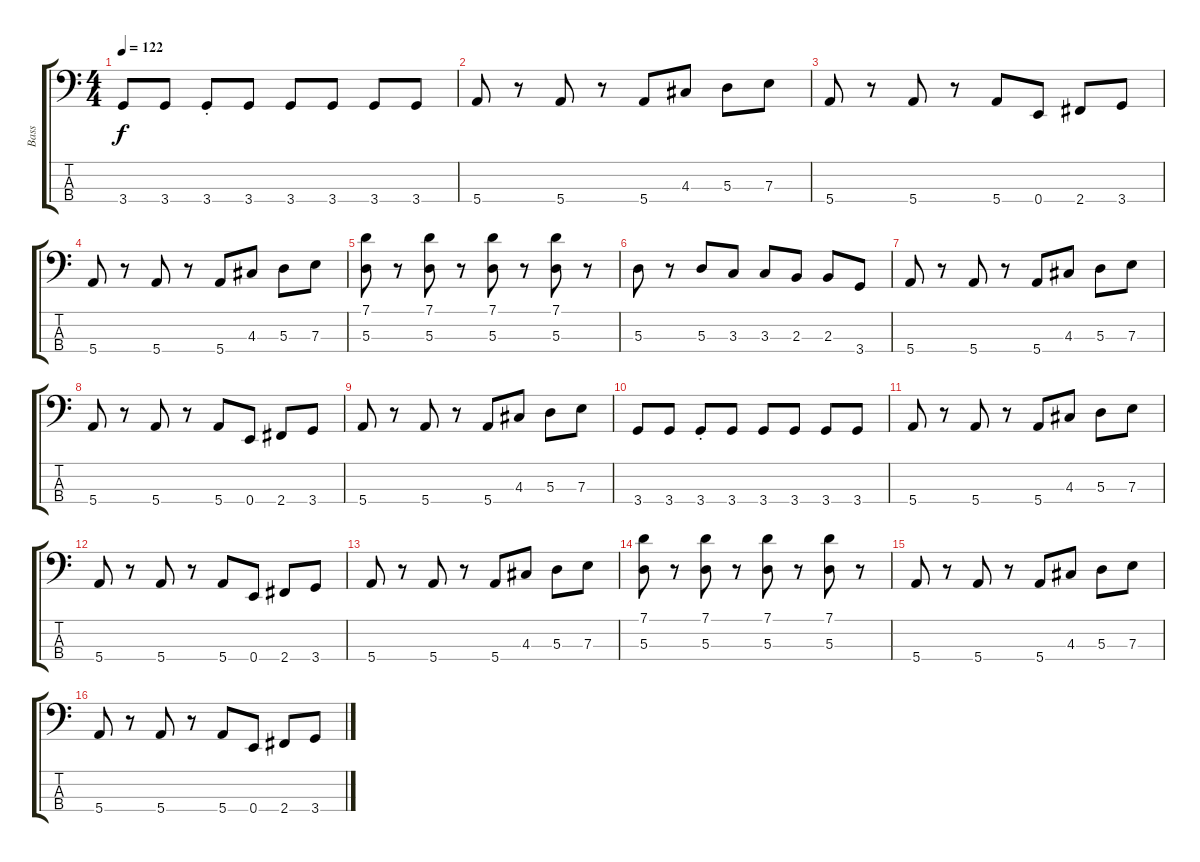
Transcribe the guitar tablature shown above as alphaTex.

\track ("Bass" "Bass") {instrument electricbassfinger}
\staff {score tabs}
\tuning (G2 D2 A1 E1) {hide}
\ts (4 4)
\tempo 122
\clef f4
\ks c
3.4.8{dy f} 3.4.8 3.4{st}.8 3.4.8 3.4.8 3.4.8 3.4.8 3.4.8 |
5.4.8 r.8 5.4.8 r.8 5.4.8 4.3.8 5.3.8 7.3.8 |
5.4.8 r.8 5.4.8 r.8 5.4.8 0.4.8 2.4.8 3.4.8 |
5.4.8 r.8 5.4.8 r.8 5.4.8 4.3.8 5.3.8 7.3.8 |
(7.1 5.3).8 r.8 (7.1 5.3).8 r.8 (7.1 5.3).8 r.8 (7.1 5.3).8 r.8 |
5.3.8 r.8 5.3.8 3.3.8 3.3.8 2.3.8 2.3.8 3.4.8 |
5.4.8 r.8 5.4.8 r.8 5.4.8 4.3.8 5.3.8 7.3.8 |
5.4.8 r.8 5.4.8 r.8 5.4.8 0.4.8 2.4.8 3.4.8 |
5.4.8 r.8 5.4.8 r.8 5.4.8 4.3.8 5.3.8 7.3.8 |
3.4.8 3.4.8 3.4{st}.8 3.4.8 3.4.8 3.4.8 3.4.8 3.4.8 |
5.4.8 r.8 5.4.8 r.8 5.4.8 4.3.8 5.3.8 7.3.8 |
5.4.8 r.8 5.4.8 r.8 5.4.8 0.4.8 2.4.8 3.4.8 |
5.4.8 r.8 5.4.8 r.8 5.4.8 4.3.8 5.3.8 7.3.8 |
(7.1 5.3).8 r.8 (7.1 5.3).8 r.8 (7.1 5.3).8 r.8 (7.1 5.3).8 r.8 |
5.4.8 r.8 5.4.8 r.8 5.4.8 4.3.8 5.3.8 7.3.8 |
5.4.8 r.8 5.4.8 r.8 5.4.8 0.4.8 2.4.8 3.4.8
